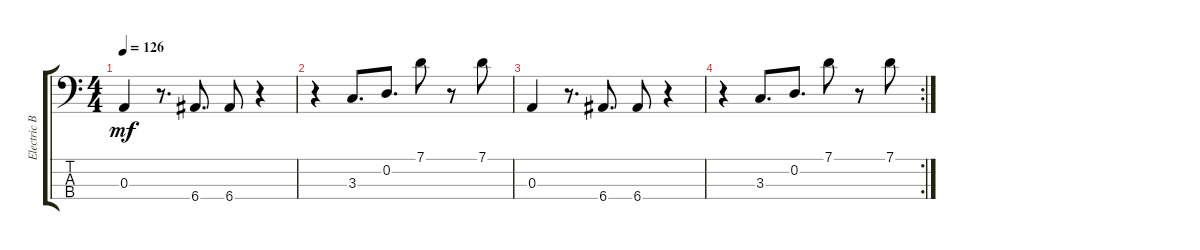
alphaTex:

\track ("Electric Bass" "Electric B") {instrument slapbass2}
\staff {score tabs}
\tuning (G2 D2 A1 E1) {hide}
\ts (4 4)
\tempo 126
\clef f4
\ks c
0.3.4{dy mf} r.8{d} 6.4.8{d} 6.4.8 r.4 |
r.4 3.3.8{d} 0.2.8{d} 7.1.8 r.8 7.1.8 |
0.3.4 r.8{d} 6.4.8{d} 6.4.8 r.4 |
\rc 2
r.4 3.3.8{d} 0.2.8{d} 7.1.8 r.8 7.1.8
